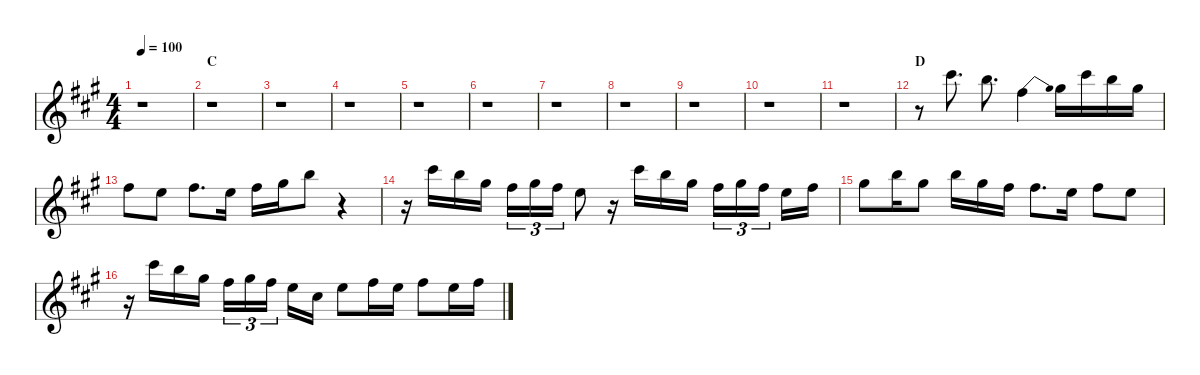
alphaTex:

\defaultSystemsLayout 4
\hideDynamics
\bracketExtendMode nobrackets
\singleTrackTrackNamePolicy hidden
\multiTrackTrackNamePolicy hidden
\otherSystemsTrackNameOrientation horizontal
\track ("Flute" "fl.") {instrument flute}
\staff {score}
\tuning (E4 B3 G3 D3 A2 E2)
\ts (4 4)
\tempo 100
\clef g2
\ks a
r.1{dy fff beam Down} |
\section ("" "C")
r.1{beam Down} |
r.1{beam Down} |
r.1{beam Down} |
r.1{beam Down} |
r.1{beam Down} |
r.1{beam Down} |
r.1{beam Down} |
r.1{beam Down} |
r.1{beam Down} |
r.1{beam Down} |
\section ("" "D")
r.8{beam Down} 21.1{acc #}.8{d beam Down} 19.1{acc forcenatural}.8{d beam Down} 19.2{be (bend 0 0 30 4) acc #}.4{beam Down} 21.2{acc #}.16{beam Down} 21.1{acc #}.16{beam Down} 19.1{acc forcenatural}.16{beam Down} 21.2{acc #}.16{beam Down} |
19.2{acc #}.8{beam Down} 21.3{acc forcenatural}.8{beam Down} 19.2{acc #}.8{d beam Down} 21.3{acc forcenatural}.16{beam Down} 19.2{acc #}.16{beam Down} 21.2{acc #}.16{beam Down} 19.1{acc forcenatural}.8{beam Down} r.4{beam Down} |
r.16{beam Down} 21.1{acc #}.16{beam Down} 19.1{acc forcenatural}.16{beam Down} 21.2{acc #}.16{beam Down} 19.2{acc #}.16{tu (3 2) beam Down} 21.2{acc #}.16{tu (3 2) beam Down} 19.2{acc #}.16{tu (3 2) beam Down} 21.3{acc forcenatural}.8{beam Down} r.16{beam Down} 21.1{acc #}.16{beam Down} 19.1{acc forcenatural}.16{beam Down} 21.2{acc #}.16{beam Down} 19.2{acc #}.16{tu (3 2) beam Down} 21.2{acc #}.16{tu (3 2) beam Down} 19.2{acc #}.16{tu (3 2) beam Down} 21.3{acc forcenatural}.16{beam Down} 19.2{acc #}.16{beam Down} |
21.2{acc #}.8{beam Down} 19.1{acc forcenatural}.16{beam Down} 21.2{acc #}.8{beam Down} 19.1{acc forcenatural}.16{beam Down} 21.2{acc #}.16{beam Down} 19.2{acc #}.16{beam Down} 19.2{acc #}.8{d beam Down} 17.2{acc forcenatural}.16{beam Down} 19.2{acc #}.8{beam Down} 17.2{acc forcenatural}.8{beam Down} |
r.16{beam Down} 21.1{acc #}.16{beam Down} 19.1{acc forcenatural}.16{beam Down} 21.2{acc #}.16{beam Down} 19.2{acc #}.16{tu (3 2) beam Down} 21.2{acc #}.16{tu (3 2) beam Down} 19.2{acc #}.16{tu (3 2) beam Down} 21.3{acc forcenatural}.16{beam Down} 18.3{acc #}.16{beam Down} 17.2{acc forcenatural}.8{beam Down} 19.2{acc #}.16{beam Down} 17.2{acc forcenatural}.16{beam Down} 19.2{acc #}.8{beam Down} 17.2{acc forcenatural}.16{beam Down} 19.2{acc #}.16{beam Down}
